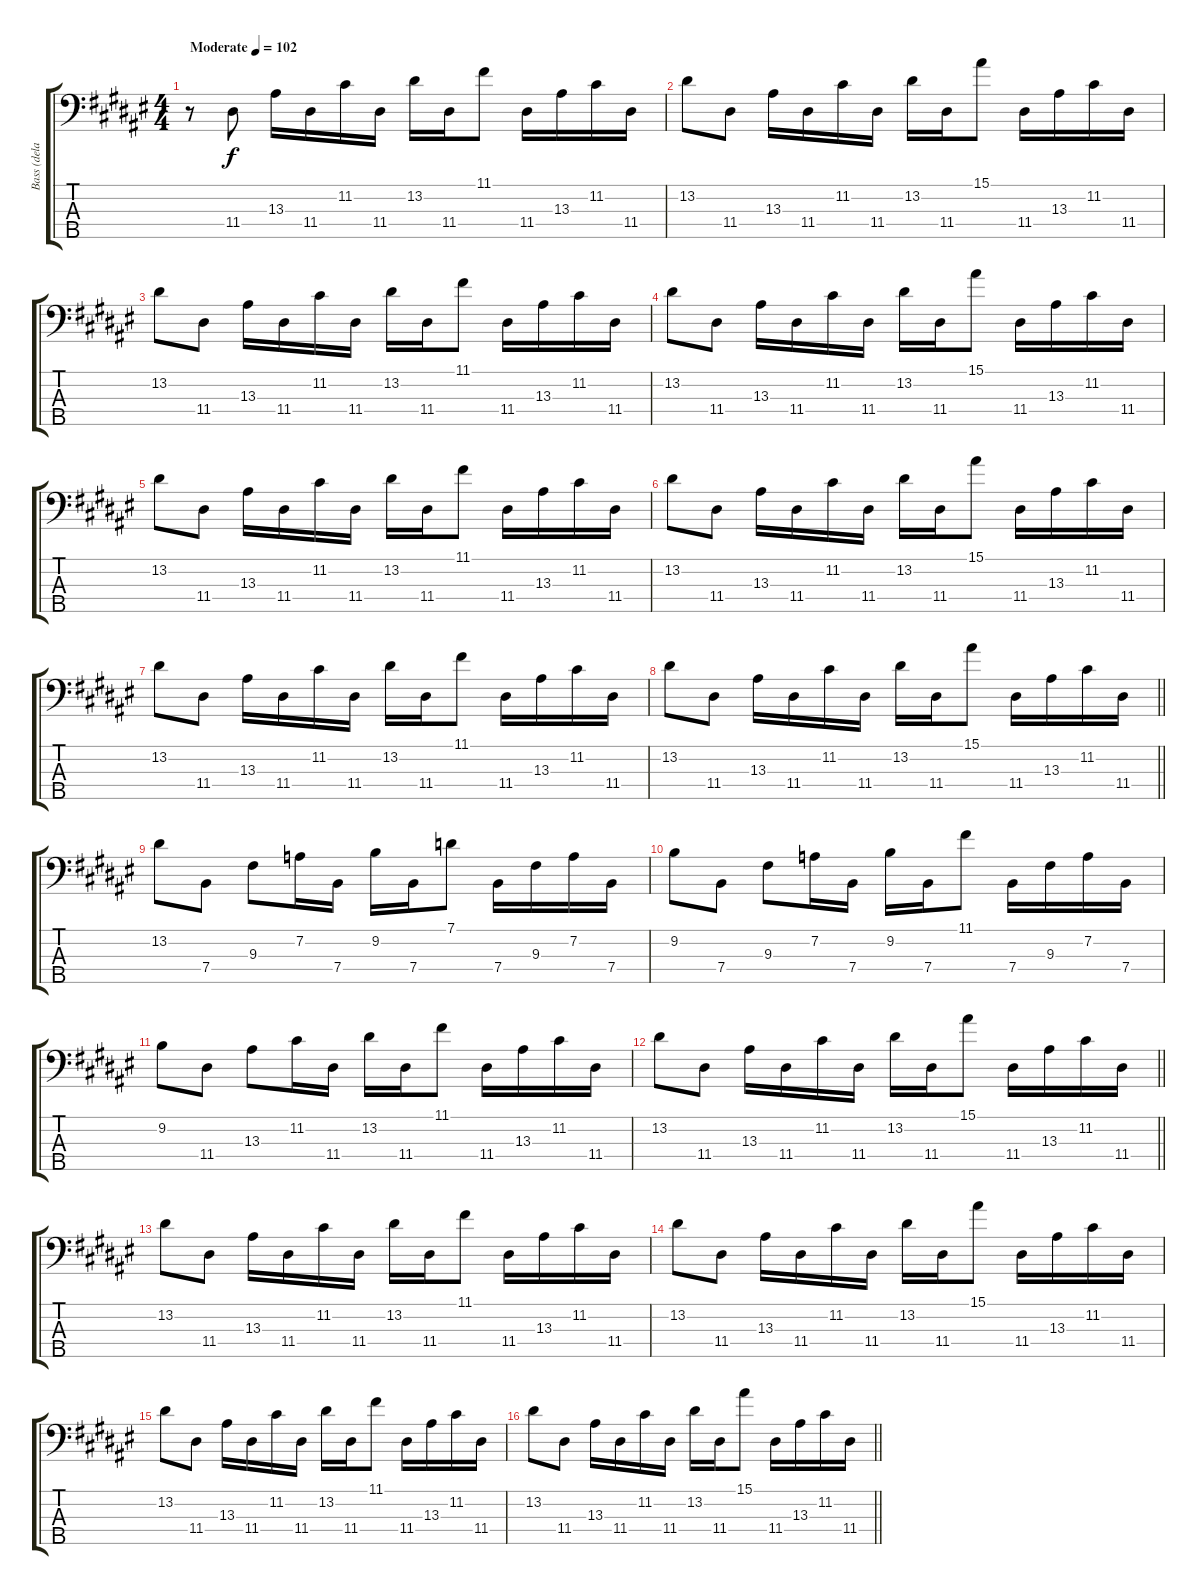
\track ("Bass (delay)" "Bass (dela") {instrument synthbass1}
\staff {score tabs}
\tuning (G2 D2 A1 E1 B0) {hide}
\ts (4 4)
\tempo (102 "Moderate")
\clef f4
\ks d#minor
r.8{dy f instrument synthbass1} 11.4.8 13.3.16 11.4.16 11.2.16 11.4.16 13.2.16 11.4.16 11.1.8 11.4.16 13.3.16 11.2.16 11.4.16 |
13.2.8 11.4.8 13.3.16 11.4.16 11.2.16 11.4.16 13.2.16 11.4.16 15.1.8 11.4.16 13.3.16 11.2.16 11.4.16 |
13.2.8 11.4.8 13.3.16 11.4.16 11.2.16 11.4.16 13.2.16 11.4.16 11.1.8 11.4.16 13.3.16 11.2.16 11.4.16 |
13.2.8 11.4.8 13.3.16 11.4.16 11.2.16 11.4.16 13.2.16 11.4.16 15.1.8 11.4.16 13.3.16 11.2.16 11.4.16 |
13.2.8 11.4.8 13.3.16 11.4.16 11.2.16 11.4.16 13.2.16 11.4.16 11.1.8 11.4.16 13.3.16 11.2.16 11.4.16 |
13.2.8 11.4.8 13.3.16 11.4.16 11.2.16 11.4.16 13.2.16 11.4.16 15.1.8 11.4.16 13.3.16 11.2.16 11.4.16 |
13.2.8 11.4.8 13.3.16 11.4.16 11.2.16 11.4.16 13.2.16 11.4.16 11.1.8 11.4.16 13.3.16 11.2.16 11.4.16 |
\barLineRight lightlight
13.2.8 11.4.8 13.3.16 11.4.16 11.2.16 11.4.16 13.2.16 11.4.16 15.1.8 11.4.16 13.3.16 11.2.16 11.4.16 |
13.2.8 7.4.8 9.3.8 7.2.16 7.4.16 9.2.16 7.4.16 7.1.8 7.4.16 9.3.16 7.2.16 7.4.16 |
9.2.8 7.4.8 9.3.8 7.2.16 7.4.16 9.2.16 7.4.16 11.1.8 7.4.16 9.3.16 7.2.16 7.4.16 |
9.2.8 11.4.8 13.3.8 11.2.16 11.4.16 13.2.16 11.4.16 11.1.8 11.4.16 13.3.16 11.2.16 11.4.16 |
\barLineRight lightlight
13.2.8 11.4.8 13.3.16 11.4.16 11.2.16 11.4.16 13.2.16 11.4.16 15.1.8 11.4.16 13.3.16 11.2.16 11.4.16 |
13.2.8 11.4.8 13.3.16 11.4.16 11.2.16 11.4.16 13.2.16 11.4.16 11.1.8 11.4.16 13.3.16 11.2.16 11.4.16 |
13.2.8 11.4.8 13.3.16 11.4.16 11.2.16 11.4.16 13.2.16 11.4.16 15.1.8 11.4.16 13.3.16 11.2.16 11.4.16 |
13.2.8 11.4.8 13.3.16 11.4.16 11.2.16 11.4.16 13.2.16 11.4.16 11.1.8 11.4.16 13.3.16 11.2.16 11.4.16 |
\barLineRight lightlight
13.2.8 11.4.8 13.3.16 11.4.16 11.2.16 11.4.16 13.2.16 11.4.16 15.1.8 11.4.16 13.3.16 11.2.16 11.4.16
